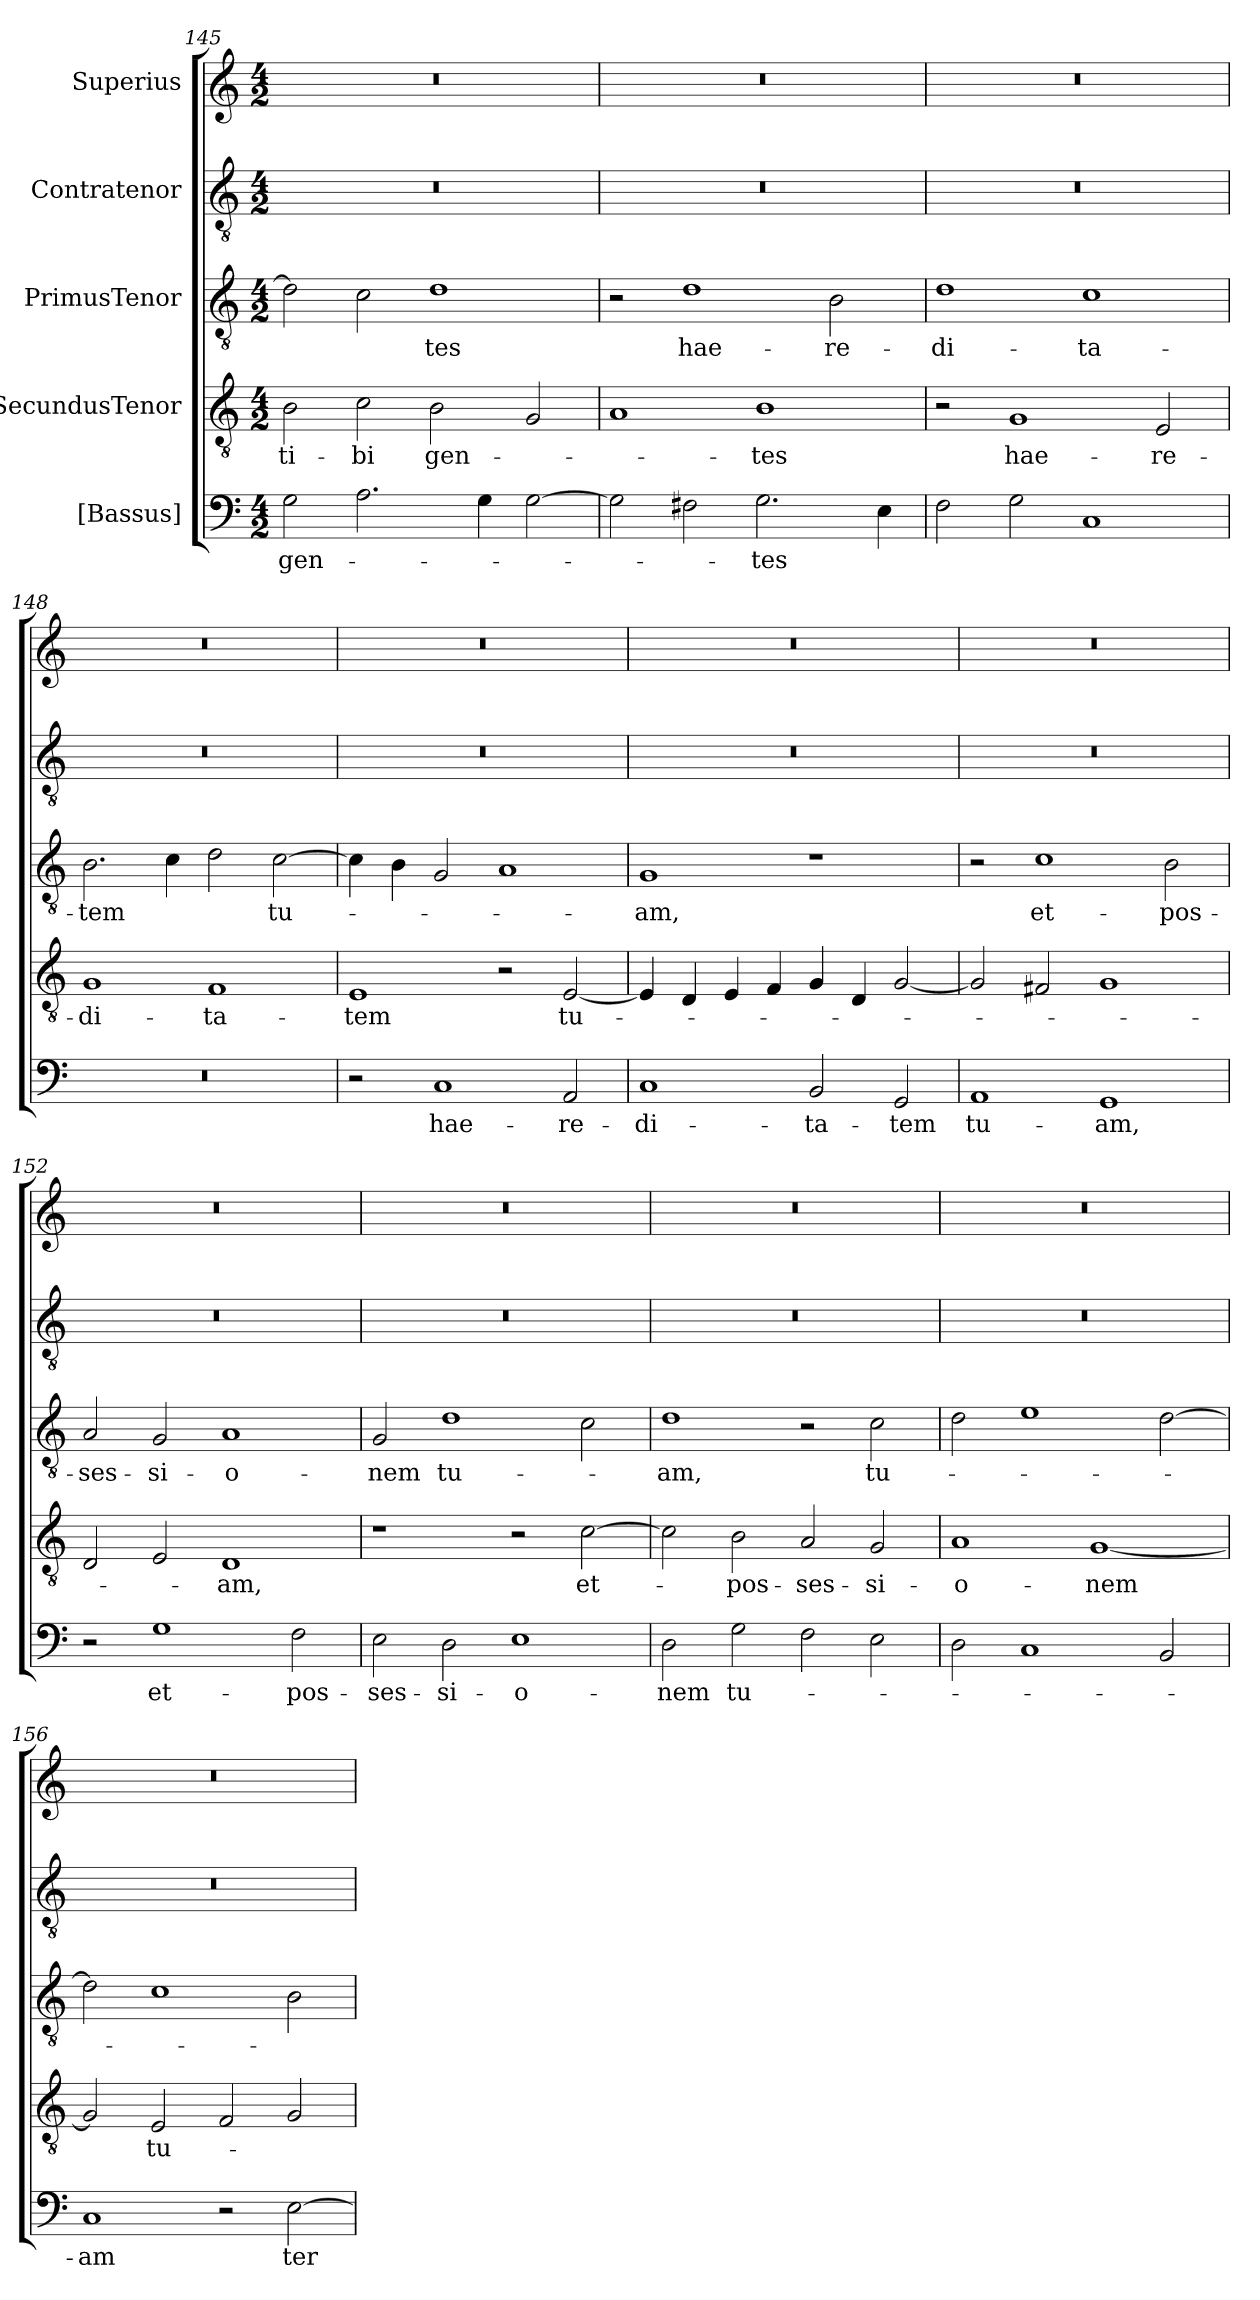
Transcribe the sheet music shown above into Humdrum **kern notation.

**kern	**text	**kern	**text	**kern	**text	**kern	**kern
*part5	*part5	*part4	*part4	*part3	*part3	*part2	*part1
*staff5	*staff5	*staff4	*staff4	*staff3	*staff3	*staff2	*staff1
*I"[Bassus]	*	*I"SecundusTenor	*	*I"PrimusTenor	*	*I"Contratenor	*I"Superius
*clefF4	*	*clefGv2	*	*clefGv2	*	*clefGv2	*clefG2
*k[]	*	*k[]	*	*k[]	*	*k[]	*k[]
*M4/2	*	*M4/2	*	*M4/2	*	*M4/2	*M4/2
=145	=145	=145	=145	=145	=145	=145	=145
2G\	gen-	2B\	ti-	2d\]	.	0r	0r
2.A\	.	2c\	-bi	2c\	.	.	.
.	.	2B\	gen-	1d\	-tes	.	.
4G\	.	.	.	.	.	.	.
[2G\	.	2G/	.	.	.	.	.
=146	=146	=146	=146	=146	=146	=146	=146
2G\]	.	1A/	.	2r	.	0r	0r
2F#X\	.	.	.	1d\	hae-	.	.
2.G\	-tes	1B\	-tes	.	.	.	.
.	.	.	.	2B\	-re-	.	.
4E\	.	.	.	.	.	.	.
=147	=147	=147	=147	=147	=147	=147	=147
2F\	.	2r	.	1d\	-di-	0r	0r
2G\	.	1G/	hae-	.	.	.	.
1C/	.	.	.	1c\	-ta-	.	.
.	.	2E/	-re-	.	.	.	.
=148	=148	=148	=148	=148	=148	=148	=148
0r	.	1G/	-di-	2.B\	-tem	0r	0r
.	.	.	.	4c\	.	.	.
.	.	1F/	-ta-	2d\	.	.	.
.	.	.	.	[2c\	tu-	.	.
=149	=149	=149	=149	=149	=149	=149	=149
2r	.	1E/	-tem	4c\]	.	0r	0r
.	.	.	.	4B\	.	.	.
1C/	hae-	.	.	2G/	.	.	.
.	.	2r	.	1A/	.	.	.
2AA/	-re-	[2E/	tu-	.	.	.	.
=150	=150	=150	=150	=150	=150	=150	=150
1C/	-di-	4E/]	.	1G/	-am,	0r	0r
.	.	4D/	.	.	.	.	.
.	.	4E/	.	.	.	.	.
.	.	4F/	.	.	.	.	.
2BB/	-ta-	4G/	.	1r	.	.	.
.	.	4D/	.	.	.	.	.
2GG/	-tem	[2G/	.	.	.	.	.
=151	=151	=151	=151	=151	=151	=151	=151
1AA/	tu-	2G/]	.	2r	.	0r	0r
.	.	2F#X/	.	1c\	et-	.	.
1GG/	-am,	1G/	.	.	.	.	.
.	.	.	.	2B\	pos-	.	.
=152	=152	=152	=152	=152	=152	=152	=152
2r	.	2D/	.	2A/	-ses-	0r	0r
1G\	et-	2E/	.	2G/	-si-	.	.
.	.	1D/	-am,	1A/	-o-	.	.
2F\	pos-	.	.	.	.	.	.
=153	=153	=153	=153	=153	=153	=153	=153
2E\	-ses-	1r	.	2G/	-nem	0r	0r
2D\	-si-	.	.	1d\	tu-	.	.
1E\	-o-	2r	.	.	.	.	.
.	.	[2c\	et-	2c\	.	.	.
=154	=154	=154	=154	=154	=154	=154	=154
2D\	-nem	2c\]	.	1d\	-am,	0r	0r
2G\	tu-	2B\	pos-	.	.	.	.
2F\	.	2A/	-ses-	2r	.	.	.
2E\	.	2G/	-si-	2c\	tu-	.	.
=155	=155	=155	=155	=155	=155	=155	=155
2D\	.	1A/	-o-	2d\	.	0r	0r
1C/	.	.	.	1e\	.	.	.
.	.	[1G/	-nem	.	.	.	.
2BB/	.	.	.	[2d\	.	.	.
=156	=156	=156	=156	=156	=156	=156	=156
1C/	-am	2G/]	.	2d\]	.	0r	0r
.	.	2E/	tu-	1c\	.	.	.
2r	.	2F/	.	.	.	.	.
[2E\	ter-	2G/	.	2B\	.	.	.
=	=	=	=	=	=	=	=
*-	*-	*-	*-	*-	*-	*-	*-
